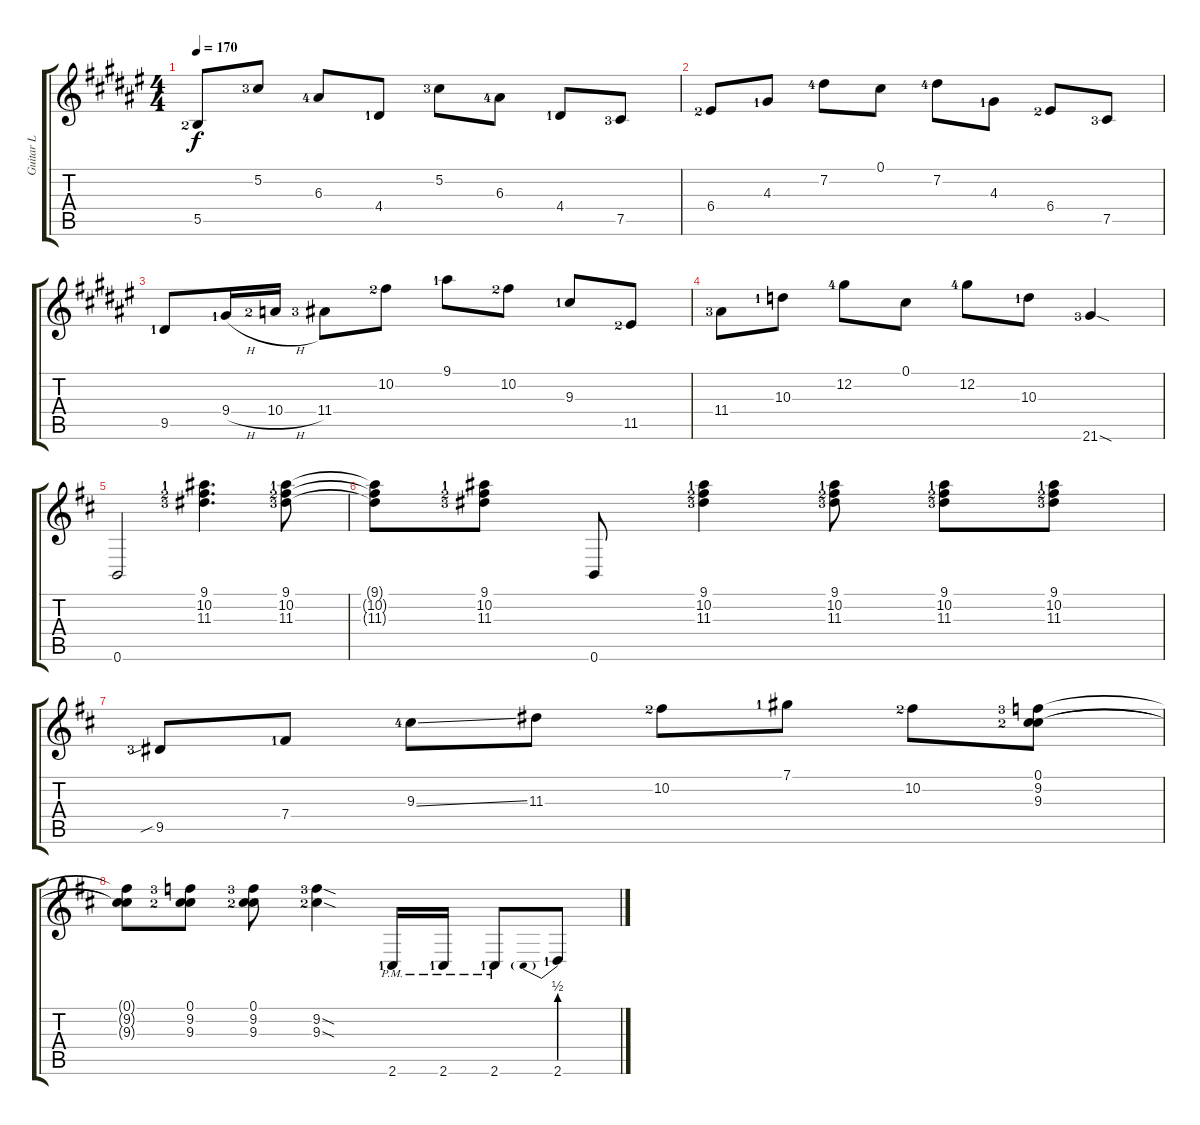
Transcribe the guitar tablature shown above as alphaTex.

\track ("Guitar L" "Guitar L") {instrument distortionguitar}
\staff {score tabs}
\tuning (Db4 Ab3 E3 B2 Gb2 B1) {hide}
\ts (4 4)
\tempo 170
\clef g2
\ks d#minor
5.5{lf 3}.8{dy f} 5.2{lf 4}.8 6.3{lf 5}.8 4.4{lf 2}.8 5.2{lf 4}.8 6.3{lf 5}.8 4.4{lf 2}.8 7.5{lf 4}.8 |
6.4{lf 3}.8 4.3{lf 2}.8 7.2{lf 5}.8 0.1.8 7.2{lf 5}.8 4.3{lf 2}.8 6.4{lf 3}.8 7.5{lf 4}.8 |
9.5{lf 2}.8 9.4{h lf 2}.16 10.4{h lf 3}.16 11.4{lf 4}.8 10.2{lf 3}.8 9.1{lf 2}.8 10.2{lf 3}.8 9.3{lf 2}.8 11.5{lf 3}.8 |
11.4{lf 4}.8 10.3{lf 2}.8 12.2{lf 5}.8 0.1.8 12.2{lf 5}.8 10.3{lf 2}.8 21.6{sod lf 4}.4 |
\ks bminor
0.6.2 (9.1{lf 2} 10.2{lf 3} 11.3{lf 4}).4{d} (9.1{lf 2} 10.2{lf 3} 11.3{lf 4}).8 |
(9.1{t} 10.2{t} 11.3{t}).8 (9.1{lf 2} 10.2{lf 3} 11.3{lf 4}).8 0.6.8 (9.1{lf 2} 10.2{lf 3} 11.3{lf 4}).4 (9.1{lf 2} 10.2{lf 3} 11.3{lf 4}).8 (9.1{lf 2} 10.2{lf 3} 11.3{lf 4}).8 (9.1{lf 2} 10.2{lf 3} 11.3{lf 4}).8 |
9.5{sib lf 4}.8 7.4{lf 2}.8 9.3{ss lf 5}.8 11.3.8 10.2{lf 3}.8 7.1{lf 2}.8 10.2{lf 3}.8 (0.1 9.2{lf 4} 9.3{lf 3}).8 |
(0.1{t} 9.2{t} 9.3{t}).8 (0.1 9.2{lf 4} 9.3{lf 3}).8 (0.1 9.2{lf 4} 9.3{lf 3}).8 (9.2{sod lf 4} 9.3{sod lf 3}).4 2.6{pm lf 2}.16 2.6{pm lf 2}.16 2.6{pm lf 2}.8 2.6{be (prebend 0 2 60 2) lf 2}.8
